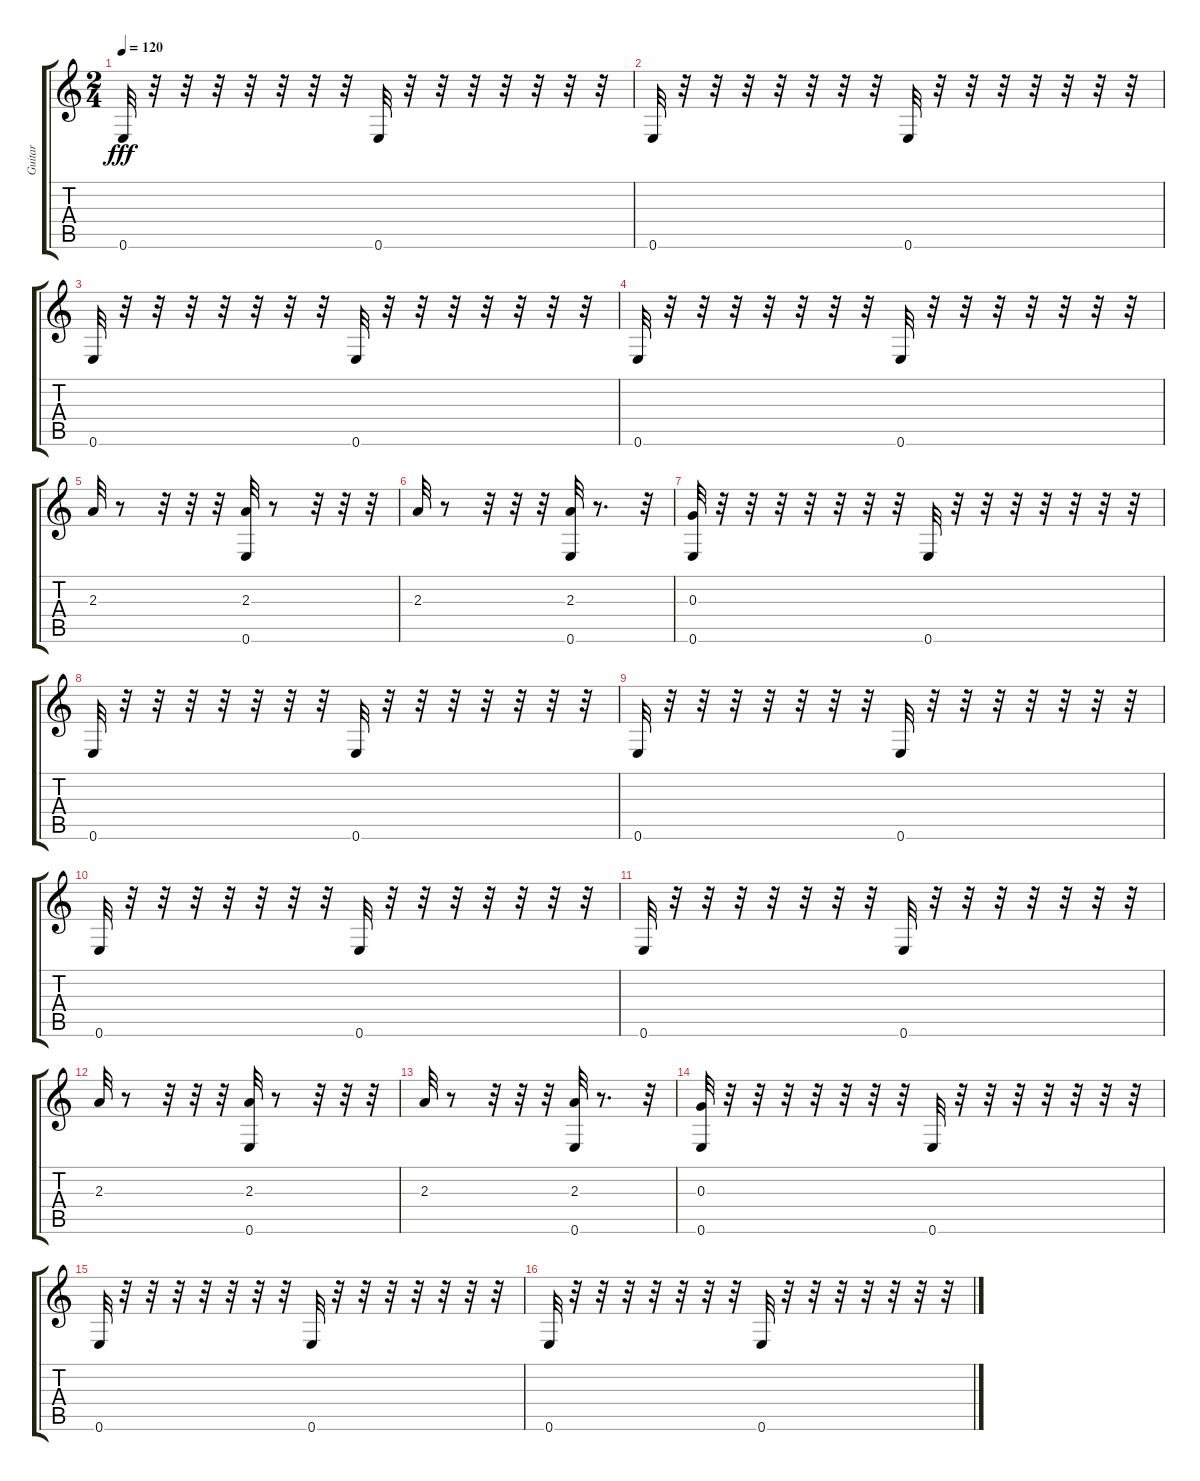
\track ("Guitar" "Guitar") {instrument acousticguitarnylon}
\staff {score tabs}
\tuning (E4 B3 G3 D3 A2 E2) {hide}
\ts (2 4)
\tempo 120
\clef g2
\ks c
0.6.32{dy fff} r.32 r.32 r.32 r.32 r.32 r.32 r.32 0.6.32 r.32 r.32 r.32 r.32 r.32 r.32 r.32 |
0.6.32 r.32 r.32 r.32 r.32 r.32 r.32 r.32 0.6.32 r.32 r.32 r.32 r.32 r.32 r.32 r.32 |
0.6.32 r.32 r.32 r.32 r.32 r.32 r.32 r.32 0.6.32 r.32 r.32 r.32 r.32 r.32 r.32 r.32 |
0.6.32 r.32 r.32 r.32 r.32 r.32 r.32 r.32 0.6.32 r.32 r.32 r.32 r.32 r.32 r.32 r.32 |
2.3.32 r.8 r.32 r.32 r.32 (2.3 0.6).32 r.8 r.32 r.32 r.32 |
2.3.32 r.8 r.32 r.32 r.32 (2.3 0.6).32 r.8{d} r.32 |
(0.3 0.6).32 r.32 r.32 r.32 r.32 r.32 r.32 r.32 0.6.32 r.32 r.32 r.32 r.32 r.32 r.32 r.32 |
0.6.32 r.32 r.32 r.32 r.32 r.32 r.32 r.32 0.6.32 r.32 r.32 r.32 r.32 r.32 r.32 r.32 |
0.6.32 r.32 r.32 r.32 r.32 r.32 r.32 r.32 0.6.32 r.32 r.32 r.32 r.32 r.32 r.32 r.32 |
0.6.32 r.32 r.32 r.32 r.32 r.32 r.32 r.32 0.6.32 r.32 r.32 r.32 r.32 r.32 r.32 r.32 |
0.6.32 r.32 r.32 r.32 r.32 r.32 r.32 r.32 0.6.32 r.32 r.32 r.32 r.32 r.32 r.32 r.32 |
2.3.32 r.8 r.32 r.32 r.32 (2.3 0.6).32 r.8 r.32 r.32 r.32 |
2.3.32 r.8 r.32 r.32 r.32 (2.3 0.6).32 r.8{d} r.32 |
(0.3 0.6).32 r.32 r.32 r.32 r.32 r.32 r.32 r.32 0.6.32 r.32 r.32 r.32 r.32 r.32 r.32 r.32 |
0.6.32 r.32 r.32 r.32 r.32 r.32 r.32 r.32 0.6.32 r.32 r.32 r.32 r.32 r.32 r.32 r.32 |
0.6.32 r.32 r.32 r.32 r.32 r.32 r.32 r.32 0.6.32 r.32 r.32 r.32 r.32 r.32 r.32 r.32
